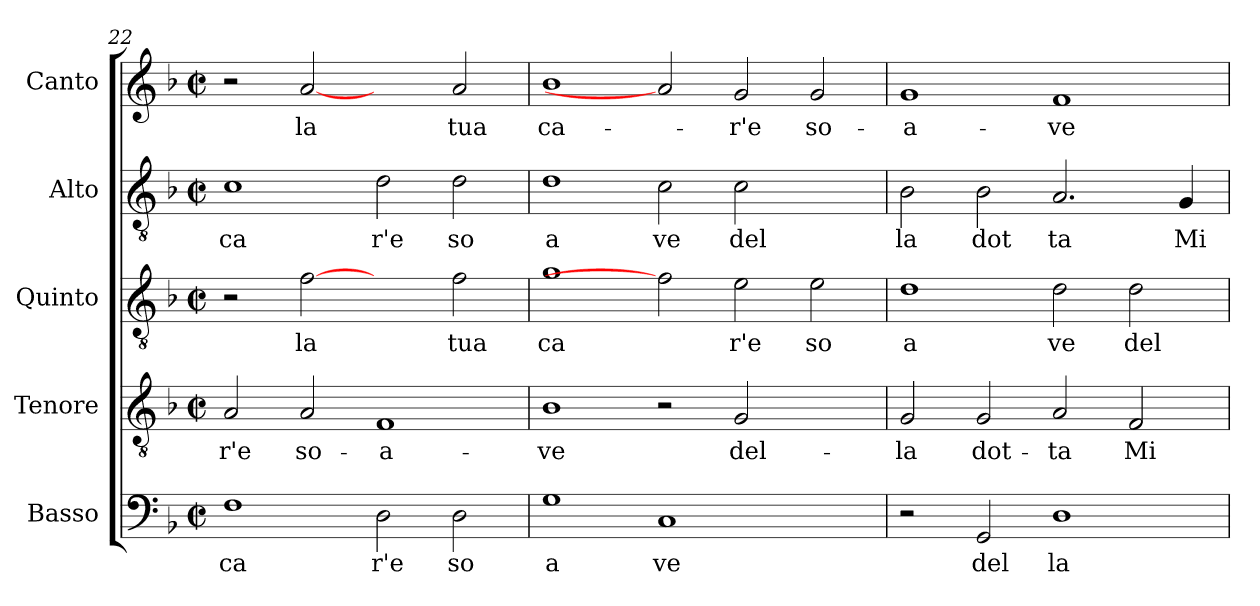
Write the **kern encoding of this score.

**kern	**text	**kern	**text	**kern	**text	**kern	**text	**kern	**text
*part5	*part5	*part4	*part4	*part3	*part3	*part2	*part2	*part1	*part1
*staff5	*staff5	*staff4	*staff4	*staff3	*staff3	*staff2	*staff2	*staff1	*staff1
*I"Basso	*	*I"Tenore	*	*I"Quinto	*	*I"Alto	*	*I"Canto	*
!!LO:LB:g=z
*clefF4	*	*clefGv2	*	*clefGv2	*	*clefGv2	*	*clefG2	*
*k[b-]	*	*k[b-]	*	*k[b-]	*	*k[b-]	*	*k[b-]	*
*F:	*	*F:	*	*F:	*	*F:	*	*F:	*
*M2/2	*	*M2/2	*	*M2/2	*	*M2/2	*	*M2/2	*
*met(c|)	*	*met(c|)	*	*met(c|)	*	*met(c|)	*	*met(c|)	*
=22	=22	=22	=22	=22	=22	=22	=22	=22	=22
!	!LO:LY:b:cj	!	!LO:LY:b:cj	!	!	!	!LO:LY:b:cj	!	!
1F	ca	2A/	r'e	2r	.	1c	ca	2r	.
!	!	!	!LO:LY:b:cj	!	!LO:LY:b:cj	!	!	!	!LO:LY:b:cj
.	.	2A/	so-	[2f	la	.	.	[2a	la
!	!LO:LY:b:cj	!	!LO:LY:b:cj	!	!	!	!LO:LY:b:cj	!	!
2D\	r'e	1F	-a-	2ryy	.	2d\	r'e	2ryy	.
!	!LO:LY:b:cj	!	!	!	!LO:LY:b:cj	!	!LO:LY:b:cj	!	!LO:LY:b:cj
2D\	so	.	.	2f\	tua	2d\	so	2a/	tua
=23	=23	=23	=23	=23	=23	=23	=23	=23	=23
!	!LO:LY:b:cj	!	!LO:LY:b:cj	!	!LO:LY:b:cj	!	!LO:LY:b:cj	!	!LO:LY:b:cj
1G	a	1B-	-ve	1g	ca	1d	a	1b-	ca-
!	!LO:LY:b:cj	!	!	!	!	!	!LO:LY:b:cj	!	!
1C	ve	2r	.	2f]	.	2c\	ve	2a]	.
!	!	!	!LO:LY:b:cj	!	!LO:LY:b:cj	!	!LO:LY:b:cj	!	!LO:LY:b:cj
.	.	2G/	del-	2e\	r'e	2c\	del	2g/	-r'e
!	!	!	!	!	!LO:LY:b:cj	!	!	!	!LO:LY:b:cj
2ryy	.	2ryy	.	2e\	so	2ryy	.	2g/	so-
=24	=24	=24	=24	=24	=24	=24	=24	=24	=24
!	!	!	!LO:LY:b:cj	!	!LO:LY:b:cj	!	!LO:LY:b:cj	!	!LO:LY:b:cj
2r	.	2G/	-la	1d	a	2B-\	la	1g	-a-
!	!LO:LY:b:cj	!	!LO:LY:b:cj	!	!	!	!LO:LY:b:cj	!	!
2GG/	del	2G/	dot-	.	.	2B-\	dot	.	.
!	!LO:LY:b:cj	!	!LO:LY:b:cj	!	!LO:LY:b:cj	!	!LO:LY:b:cj	!	!LO:LY:b:cj
1D	la	2A/	-ta	2d\	ve	2.A/	ta	1f	-ve
!	!	!	!LO:LY:b:cj	!	!LO:LY:b:cj	!	!	!	!
.	.	2F/	Mi-	2d\	del	.	.	.	.
!	!	!	!	!	!	!	!LO:LY:b:cj	!	!
.	.	.	.	.	.	4G/	Mi	.	.
=	=	=	=	=	=	=	=	=	=
*-	*-	*-	*-	*-	*-	*-	*-	*-	*-
